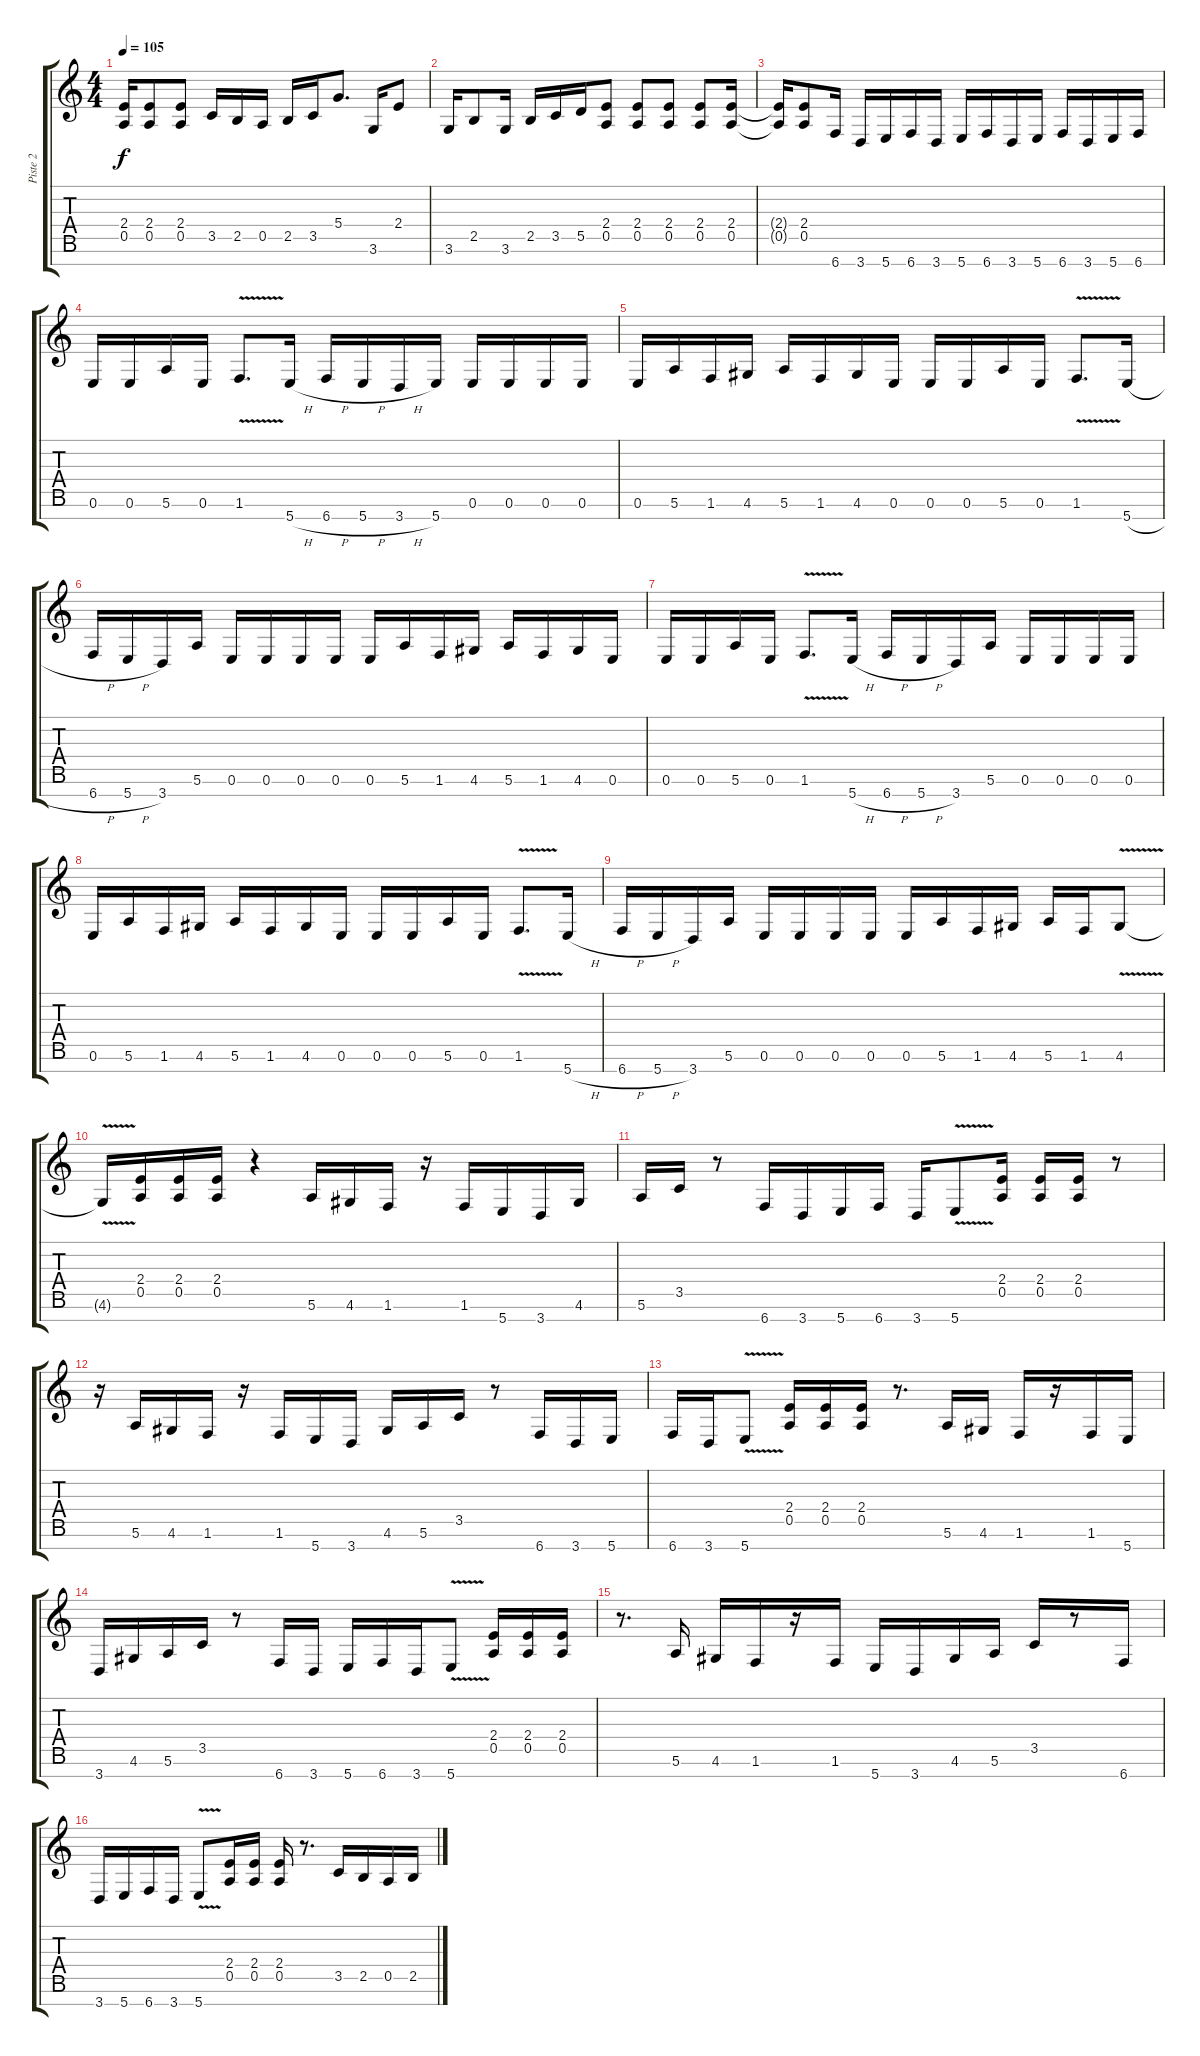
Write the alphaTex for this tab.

\track ("Piste 2" "Piste 2") {instrument distortionguitar}
\staff {score tabs}
\tuning (E4 B3 G3 D3 A2 E2 B1) {hide}
\ts (4 4)
\tempo 105
\clef g2
\ks c
(2.4{t} 0.5{t}).16{dy f} (2.4 0.5).8 (2.4 0.5).8 3.5.16 2.5.16 0.5.16 2.5.16 3.5.16 5.4.8{d} 3.6.16 2.4.8 |
3.6.16 2.5.8 3.6.16 2.5.16 3.5.16 5.5.16 (2.4 0.5).8 (2.4 0.5).8 (2.4 0.5).8 (2.4 0.5).8 (2.4 0.5).16 |
(2.4{t} 0.5{t}).16 (2.4 0.5).8 6.7.16 3.7.16 5.7.16 6.7.16 3.7.16 5.7.16 6.7.16 3.7.16 5.7.16 6.7.16 3.7.16 5.7.16 6.7.16 |
0.6.16 0.6.16 5.6.16 0.6.16 1.6{v}.8{d} 5.7{h}.16 6.7{h}.16 5.7{h}.16 3.7{h}.16 5.7.16 0.6.16 0.6.16 0.6.16 0.6.16 |
0.6.16 5.6.16 1.6.16 4.6.16 5.6.16 1.6.16 4.6.16 0.6.16 0.6.16 0.6.16 5.6.16 0.6.16 1.6{v}.8{d} 5.7{h}.16 |
6.7{h}.16 5.7{h}.16 3.7.16 5.6.16 0.6.16 0.6.16 0.6.16 0.6.16 0.6.16 5.6.16 1.6.16 4.6.16 5.6.16 1.6.16 4.6.16 0.6.16 |
0.6.16 0.6.16 5.6.16 0.6.16 1.6{v}.8{d} 5.7{h}.16 6.7{h}.16 5.7{h}.16 3.7.16 5.6.16 0.6.16 0.6.16 0.6.16 0.6.16 |
0.6.16 5.6.16 1.6.16 4.6.16 5.6.16 1.6.16 4.6.16 0.6.16 0.6.16 0.6.16 5.6.16 0.6.16 1.6{v}.8{d} 5.7{h}.16 |
6.7{h}.16 5.7{h}.16 3.7.16 5.6.16 0.6.16 0.6.16 0.6.16 0.6.16 0.6.16 5.6.16 1.6.16 4.6.16 5.6.16 1.6.16 4.6{v}.8 |
4.6{t}.16 (2.4 0.5).16 (2.4 0.5).16 (2.4 0.5).16 r.4 5.6.16 4.6.16 1.6.16 r.16 1.6.16 5.7.16 3.7.16 4.6.16 |
5.6.16 3.5.16 r.8 6.7.16 3.7.16 5.7.16 6.7.16 3.7.16 5.7{v}.8 (2.4 0.5).16 (2.4 0.5).16 (2.4 0.5).16 r.8 |
r.16 5.6.16 4.6.16 1.6.16 r.16 1.6.16 5.7.16 3.7.16 4.6.16 5.6.16 3.5.16 r.8 6.7.16 3.7.16 5.7.16 |
6.7.16 3.7.16 5.7{v}.8 (2.4 0.5).16 (2.4 0.5).16 (2.4 0.5).16 r.8{d} 5.6.16 4.6.16 1.6.16 r.16 1.6.16 5.7.16 |
3.7.16 4.6.16 5.6.16 3.5.16 r.8 6.7.16 3.7.16 5.7.16 6.7.16 3.7.16 5.7{v}.8 (2.4 0.5).16 (2.4 0.5).16 (2.4 0.5).16 |
r.8{d} 5.6.16 4.6.16 1.6.16 r.16 1.6.16 5.7.16 3.7.16 4.6.16 5.6.16 3.5.16 r.8 6.7.16 |
3.7.16 5.7.16 6.7.16 3.7.16 5.7{v}.8 (2.4 0.5).16 (2.4 0.5).16 (2.4 0.5).16 r.8{d} 3.5.16 2.5.16 0.5.16 2.5.16
